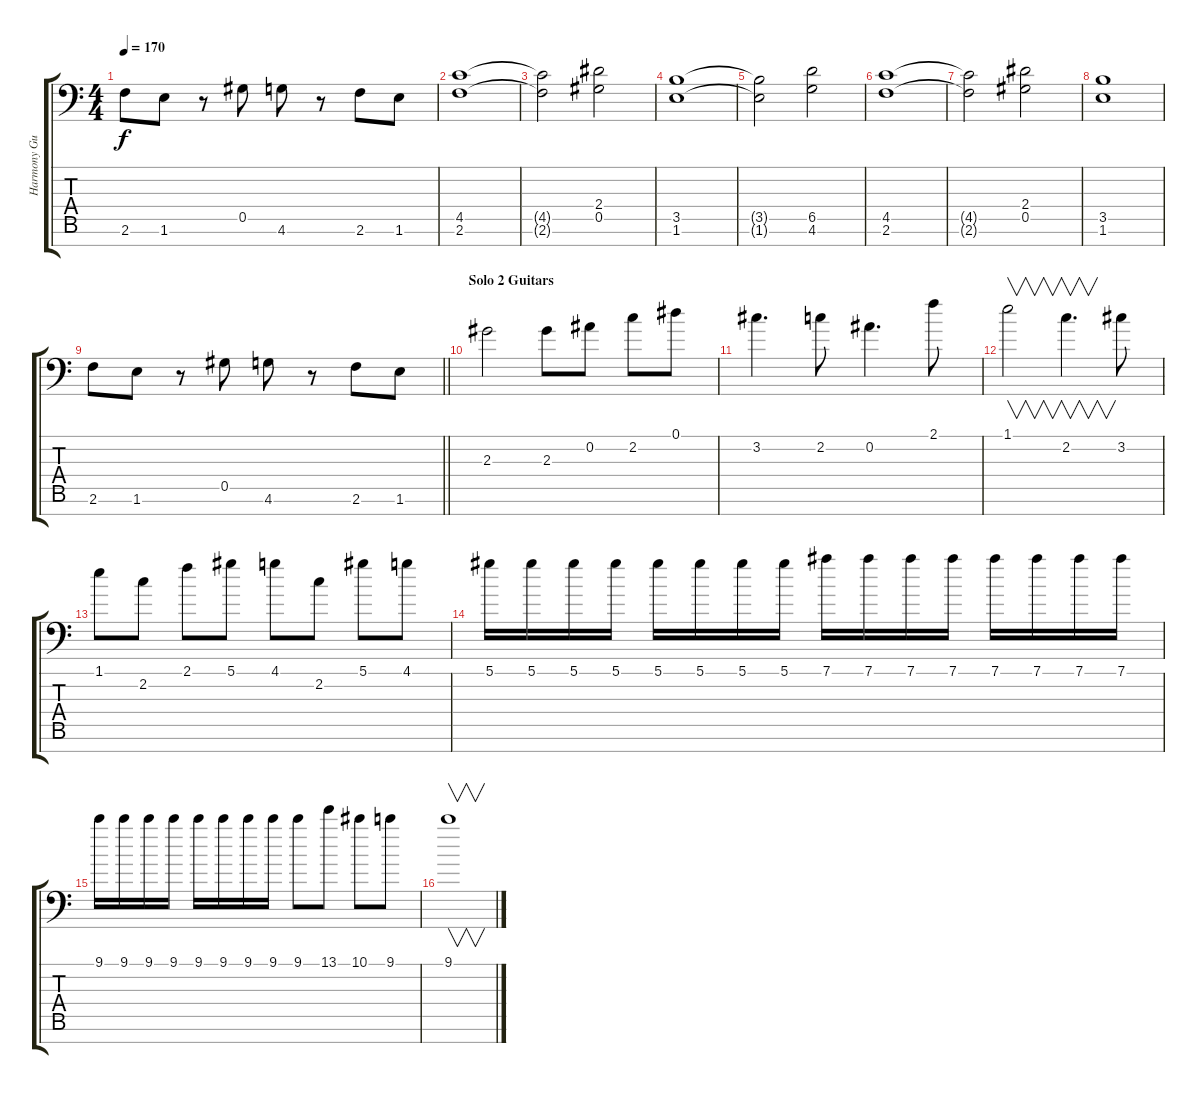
\track ("Harmony Guitar" "Harmony Gu") {instrument distortionguitar}
\staff {score tabs}
\tuning (Eb4 Bb3 Gb3 Db3 Ab2 Eb2 Bb1) {hide}
\ts (4 4)
\tempo 170
\clef f4
\ks c
2.6.8{dy f} 1.6.8 r.8 0.5.8 4.6.8 r.8 2.6.8 1.6.8 |
(4.5 2.6).1 |
(4.5{t} 2.6{t}).2 (2.4 0.5).2 |
(3.5 1.6).1 |
(3.5{t} 1.6{t}).2 (6.5 4.6).2 |
(4.5 2.6).1 |
(4.5{t} 2.6{t}).2 (2.4 0.5).2 |
(3.5 1.6).1 |
\barLineRight lightlight
2.6.8 1.6.8 r.8 0.5.8 4.6.8 r.8 2.6.8 1.6.8 |
\section ("" "Solo 2 Guitars")
2.3.2 2.3.8 0.2.8 2.2.8 0.1.8 |
3.2.4{d} 2.2.8 0.2.4{d} 2.1.8 |
1.1.2{v} 2.2.4{v d} 3.2.8 |
1.1.8 2.2.8 2.1.8 5.1.8 4.1.8 2.2.8 5.1.8 4.1.8 |
5.1.16 5.1.16 5.1.16 5.1.16 5.1.16 5.1.16 5.1.16 5.1.16 7.1.16 7.1.16 7.1.16 7.1.16 7.1.16 7.1.16 7.1.16 7.1.16 |
9.1.16 9.1.16 9.1.16 9.1.16 9.1.16 9.1.16 9.1.16 9.1.16 9.1.8 13.1.8 10.1.8 9.1.8 |
9.1.1{v}
